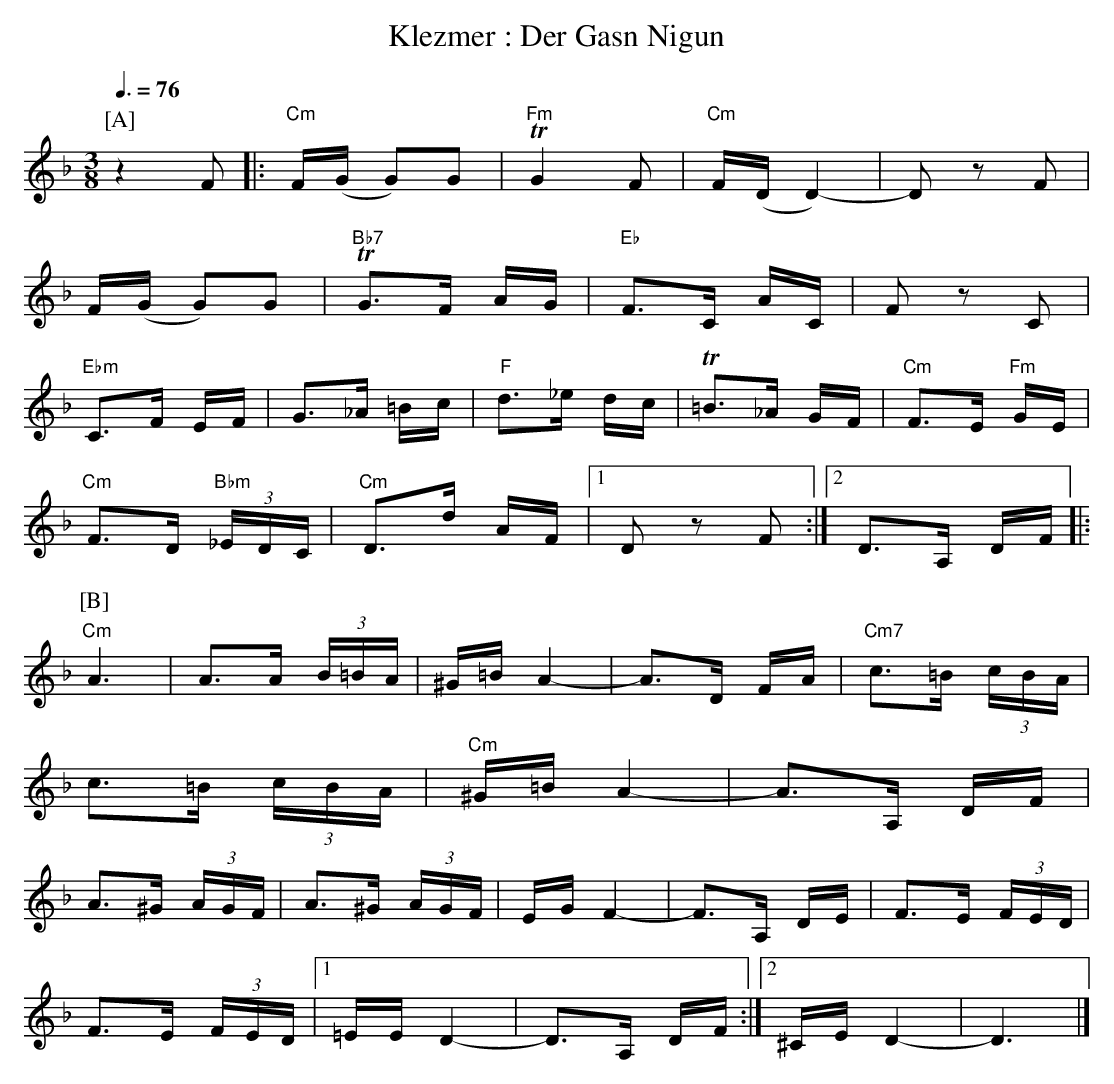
X:1
T:Klezmer : Der Gasn Nigun
M:3/8
L:1/16
Q:3/8=76
K:Fmaj
P:[A]
z4 F2 |: "Cm"F(G G2)G2 | "Fm"TG4 F2 | "Cm"F(D D4)- | D2 z2 F2 |
F(G G2)G2 | "Bb7"TG3F AG | "Eb"F3C AC | F2 z2 C2 |
"Ebm"C3F EF | G3_A =Bc | "F"d3_e dc | T=B3_A GF | "Cm"F3E "Fm"GE |
"Cm"F3D "Bbm"(3_EDC | "Cm"D3d AF |1 D2 z2 F2 :|2 D3A, DF |:
%%vskip 1
P:[B]
"Cm"A6 | A3A (3B=BA | ^G=B A4- | A3D FA | "Cm7"c3=B (3cBA |
c3=B (3cBA | "Cm"^G=B A4- | A3A, DF |
A3^G (3AGF | A3^G (3AGF | EG F4- | F3A, DE | F3E (3FED |
F3E (3FED |1 =EE D4- | D3A, DF :|2 ^CE D4- | D6 |]
